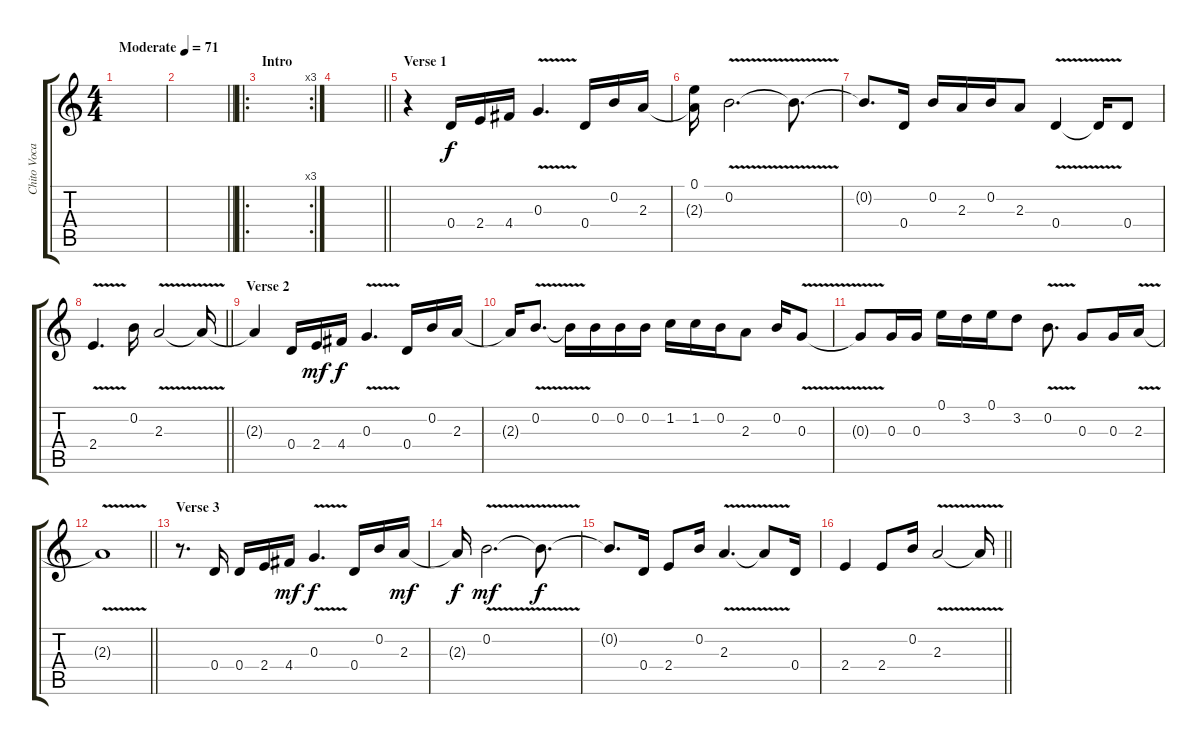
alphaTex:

\track ("Chito Vocals" "Chito Voca") {instrument acousticguitarnylon}
\staff {score tabs}
\tuning (E4 B3 G3 D3 A2 E2) {hide}
\ts (4 4)
\tempo (71 "Moderate")
\clef g2
\ks c
|
\barLineRight lightlight
|
\ro
\rc 3
\section ("" "Intro")
|
\barLineRight lightlight
|
\section ("" "Verse 1")
r.4 0.4.16 2.4.16 4.4.16 0.3{v}.4{d} 0.4.16 0.2.16 2.3.16 |
(0.1 2.3{t}).16 0.2{v}.2{d} 0.2{t}.8{d} |
0.2{t}.8{d} 0.4.16 0.2.16 2.3.16 0.2.16 2.3.8 0.4{v}.4 0.4{t}.16 0.4.8 |
\barLineRight lightlight
2.4{v}.4{d} 0.2.16 2.3{v}.2 2.3{t}.16 |
\section ("" "Verse 2")
2.3{t}.4 0.4.16 2.4.16{dy mf} 4.4.16{dy f} 0.3{v}.4{d} 0.4.16 0.2.16 2.3.16 |
2.3{t}.16 0.2{v}.8{d} 0.2{t}.16 0.2.16 0.2.16 0.2.16 1.2.16 1.2.16 0.2.16 2.3.8 0.2.16 0.3{v}.8 |
0.3{t}.8 0.3.16 0.3.16 0.1.16 3.2.16 0.1.16 3.2.8 0.2{v}.8{d} 0.3.8 0.3.16 2.3{v}.16 |
\barLineRight lightlight
2.3{t}.1 |
\section ("" "Verse 3")
r.8{d} 0.4.16 0.4.16 2.4.16 4.4.16{dy mf} 0.3{v}.4{d dy f} 0.4.16 0.2.16 2.3.16{dy mf} |
2.3{t}.16{dy f} 0.2{v}.2{d dy mf} 0.2{t}.8{d dy f} |
0.2{t}.8{d} 0.4.16 2.4.8 0.2.16 2.3{v}.4{d} 2.3{t}.8 0.4.16 |
\barLineRight lightlight
2.4.4 2.4.8 0.2.16 2.3{v}.2 2.3{t}.16
